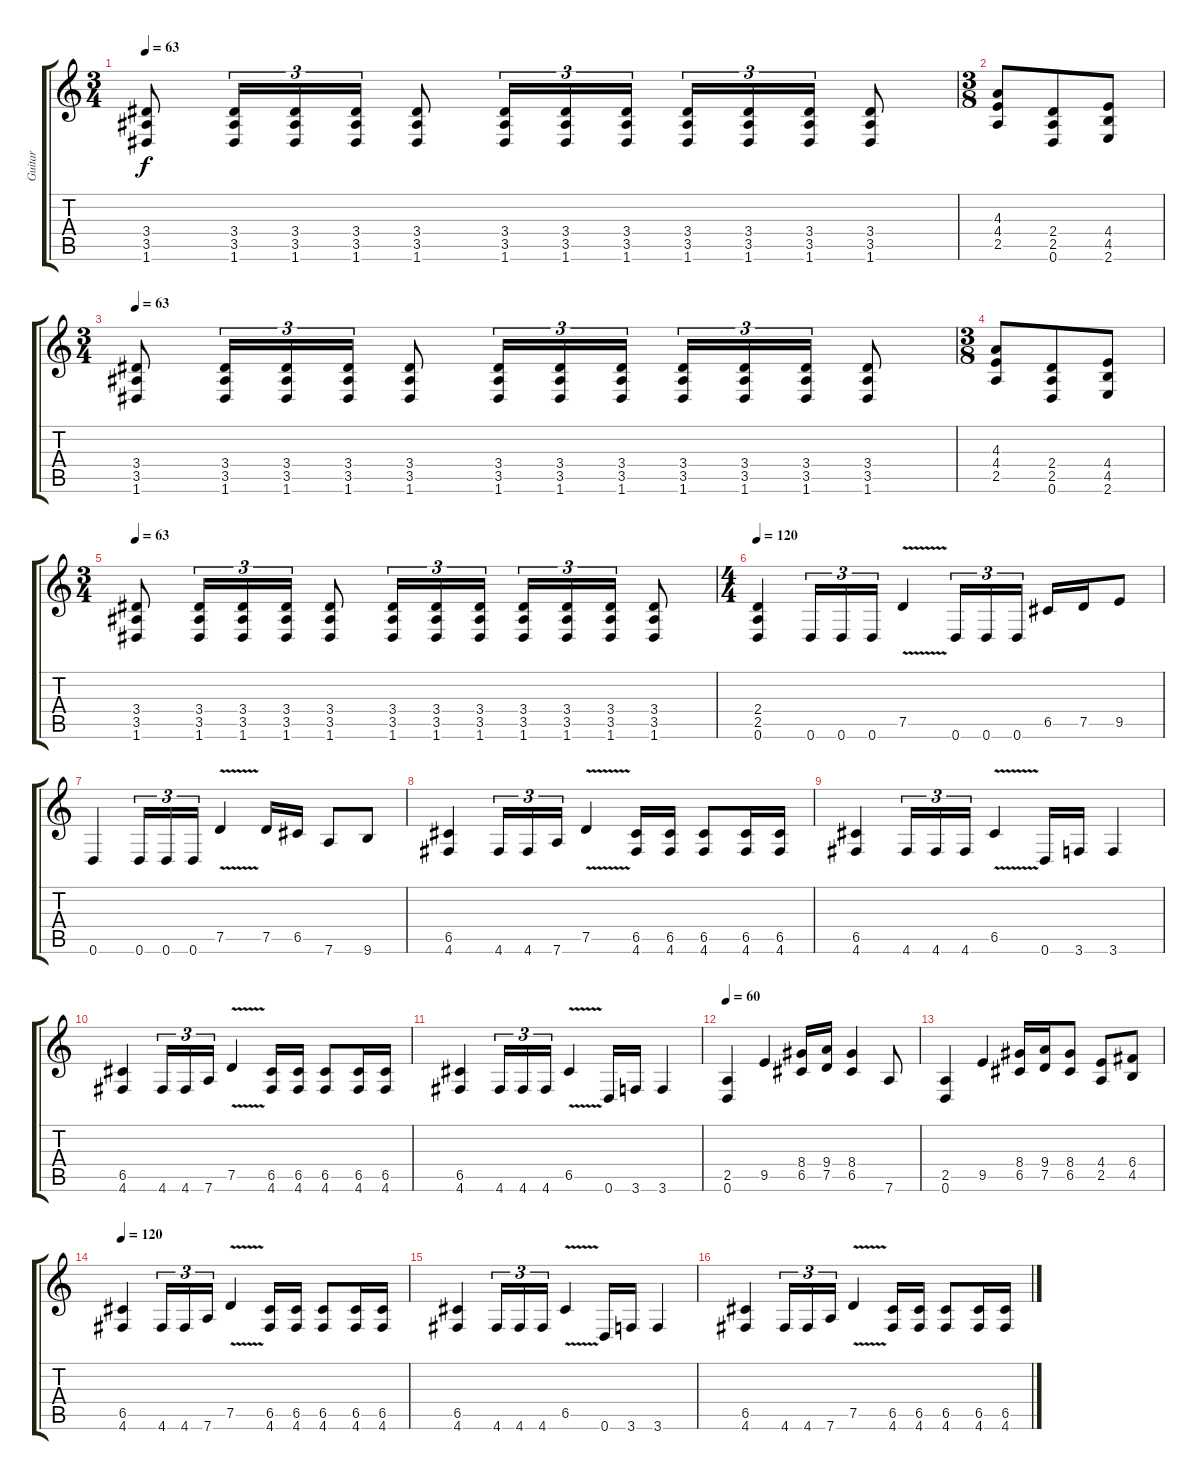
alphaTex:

\track ("Guitar" "Guitar") {instrument distortionguitar}
\staff {score tabs}
\tuning (D4 A3 F3 C3 G2 D2) {hide}
\ts (3 4)
\tempo 63
\clef g2
\ks c
(3.4 3.5 1.6).8{dy f} (3.4 3.5 1.6).16{tu (3 2)} (3.4 3.5 1.6).16{tu (3 2)} (3.4 3.5 1.6).16{tu (3 2)} (3.4 3.5 1.6).8 (3.4 3.5 1.6).16{tu (3 2)} (3.4 3.5 1.6).16{tu (3 2)} (3.4 3.5 1.6).16{tu (3 2)} (3.4 3.5 1.6).16{tu (3 2)} (3.4 3.5 1.6).16{tu (3 2)} (3.4 3.5 1.6).16{tu (3 2)} (3.4 3.5 1.6).8 |
\ts (3 8)
(4.3 4.4 2.5).8 (2.4 2.5 0.6).8 (4.4 4.5 2.6).8 |
\ts (3 4)
\tempo 63
(3.4 3.5 1.6).8 (3.4 3.5 1.6).16{tu (3 2)} (3.4 3.5 1.6).16{tu (3 2)} (3.4 3.5 1.6).16{tu (3 2)} (3.4 3.5 1.6).8 (3.4 3.5 1.6).16{tu (3 2)} (3.4 3.5 1.6).16{tu (3 2)} (3.4 3.5 1.6).16{tu (3 2)} (3.4 3.5 1.6).16{tu (3 2)} (3.4 3.5 1.6).16{tu (3 2)} (3.4 3.5 1.6).16{tu (3 2)} (3.4 3.5 1.6).8 |
\ts (3 8)
(4.3 4.4 2.5).8 (2.4 2.5 0.6).8 (4.4 4.5 2.6).8 |
\ts (3 4)
\tempo 63
(3.4 3.5 1.6).8 (3.4 3.5 1.6).16{tu (3 2)} (3.4 3.5 1.6).16{tu (3 2)} (3.4 3.5 1.6).16{tu (3 2)} (3.4 3.5 1.6).8 (3.4 3.5 1.6).16{tu (3 2)} (3.4 3.5 1.6).16{tu (3 2)} (3.4 3.5 1.6).16{tu (3 2)} (3.4 3.5 1.6).16{tu (3 2)} (3.4 3.5 1.6).16{tu (3 2)} (3.4 3.5 1.6).16{tu (3 2)} (3.4 3.5 1.6).8 |
\ts (4 4)
\tempo 120
(2.4 2.5 0.6).4 0.6.16{tu (3 2)} 0.6.16{tu (3 2)} 0.6.16{tu (3 2)} 7.5{v}.4 0.6.16{tu (3 2)} 0.6.16{tu (3 2)} 0.6.16{tu (3 2)} 6.5.16 7.5.16 9.5.8 |
0.6.4 0.6.16{tu (3 2)} 0.6.16{tu (3 2)} 0.6.16{tu (3 2)} 7.5{v}.4 7.5.16 6.5.16 7.6.8 9.6.8 |
(6.5 4.6).4 4.6.16{tu (3 2)} 4.6.16{tu (3 2)} 7.6.16{tu (3 2)} 7.5{v}.4 (6.5 4.6).16 (6.5 4.6).16 (6.5 4.6).8 (6.5 4.6).16 (6.5 4.6).16 |
(6.5 4.6).4 4.6.16{tu (3 2)} 4.6.16{tu (3 2)} 4.6.16{tu (3 2)} 6.5{v}.4 0.6.16 3.6.16 3.6.4 |
(6.5 4.6).4 4.6.16{tu (3 2)} 4.6.16{tu (3 2)} 7.6.16{tu (3 2)} 7.5{v}.4 (6.5 4.6).16 (6.5 4.6).16 (6.5 4.6).8 (6.5 4.6).16 (6.5 4.6).16 |
(6.5 4.6).4 4.6.16{tu (3 2)} 4.6.16{tu (3 2)} 4.6.16{tu (3 2)} 6.5{v}.4 0.6.16 3.6.16 3.6.4 |
\tempo 60
(2.5 0.6).4 9.5.4 (8.4 6.5).16 (9.4 7.5).16 (8.4 6.5).4 7.6.8 |
(2.5 0.6).4 9.5.4 (8.4 6.5).16 (9.4 7.5).16 (8.4 6.5).8 (4.4 2.5).8 (6.4 4.5).8 |
\tempo 120
(6.5 4.6).4 4.6.16{tu (3 2)} 4.6.16{tu (3 2)} 7.6.16{tu (3 2)} 7.5{v}.4 (6.5 4.6).16 (6.5 4.6).16 (6.5 4.6).8 (6.5 4.6).16 (6.5 4.6).16 |
(6.5 4.6).4 4.6.16{tu (3 2)} 4.6.16{tu (3 2)} 4.6.16{tu (3 2)} 6.5{v}.4 0.6.16 3.6.16 3.6.4 |
(6.5 4.6).4 4.6.16{tu (3 2)} 4.6.16{tu (3 2)} 7.6.16{tu (3 2)} 7.5{v}.4 (6.5 4.6).16 (6.5 4.6).16 (6.5 4.6).8 (6.5 4.6).16 (6.5 4.6).16
